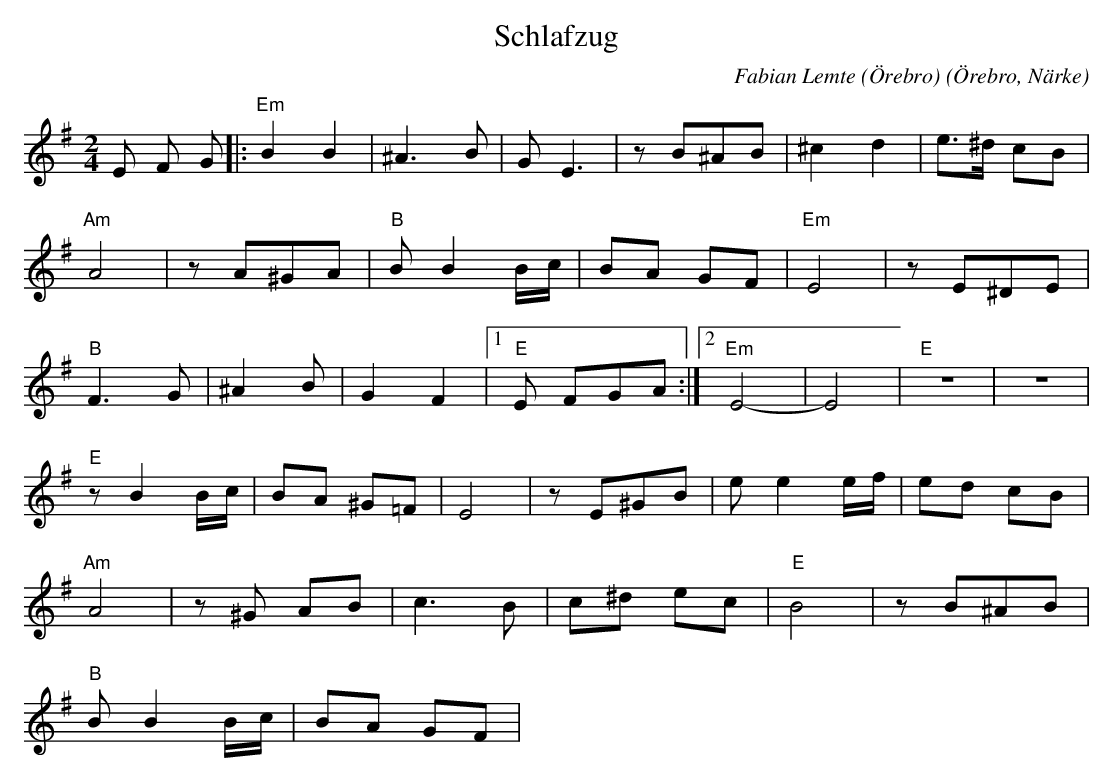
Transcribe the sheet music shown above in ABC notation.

X:1
T:Schlafzug
O:Örebro, Närke
C:Fabian Lemte (Örebro)
M:2/4
L:1/8
K:Em
E F G |:"Em" B2 B2 | ^A3B | GE3 | zB^AB | ^c2 d2 | e>^d cB |
"Am" A4 | zA^GA |"B" B B2 B/2c/2 | BA GF |"Em" E4 | zE^DE |
"B" F3G | ^A2 B | G2 F2 |1"E" E FGA :|2"Em" E4- | E4 |"E" z4 | z4 |
"E" zB2 B/2c/2 | BA ^G=F | E4 | zE^GB | e e2 e/2f/2| ed cB |
"Am" A4 | z^G AB | c3B | c^d ec |"E" B4 | zB^AB |
"B" B B2 B/2c/2 | BA GF |
